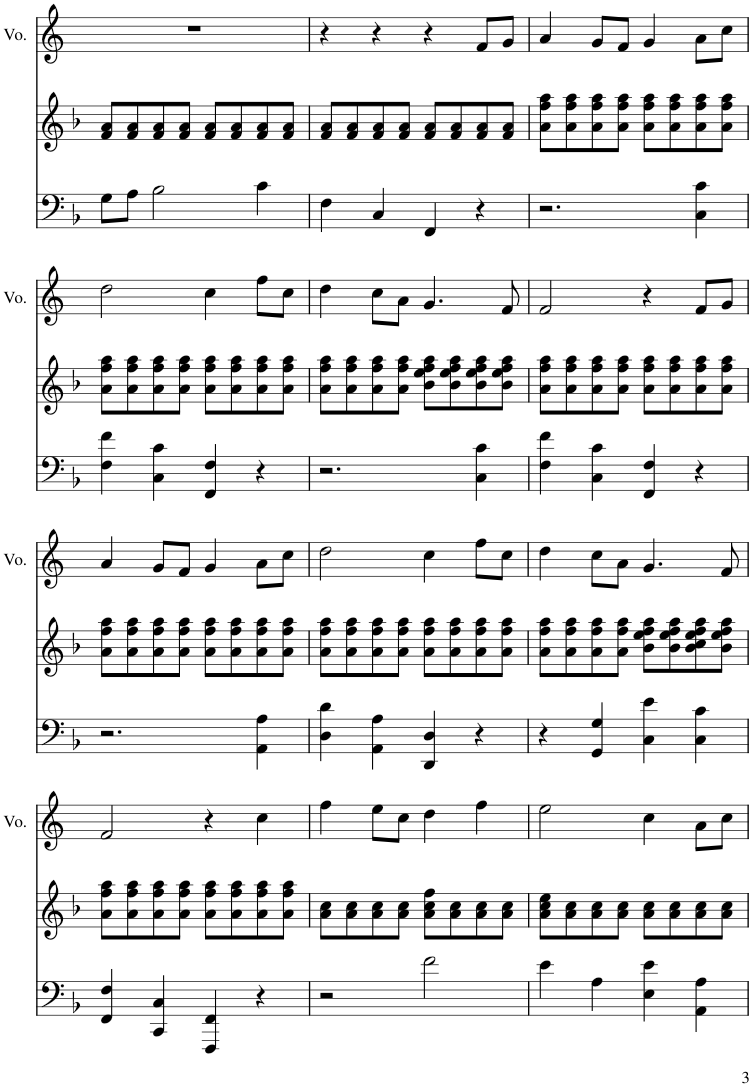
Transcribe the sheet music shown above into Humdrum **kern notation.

**kern	**kern	**kern
*part2	*part2	*part1
*staff3	*staff2	*staff1
*I"Piano	*	*I"Voice
*I'Pno	*	*I'Vo.
!!LO:PB:g=z
*clefF4	*clefG2	*clefG2
*k[b-]	*k[b-]	*k[]
*M4/4	*M4/4	*M4/4
=22	=22	=22
8G\L	8f/ 8a/L	1r
8A\J	8f/ 8a/	.
2B-\	8f/ 8a/	.
.	8f/ 8a/J	.
.	8f/ 8a/L	.
.	8f/ 8a/	.
4c\	8f/ 8a/	.
.	8f/ 8a/J	.
=23	=23	=23
4F\	8f/ 8a/L	4r
.	8f/ 8a/	.
4C/	8f/ 8a/	4r
.	8f/ 8a/J	.
4FF/	8f/ 8a/L	4r
.	8f/ 8a/	.
4r	8f/ 8a/	8f/L
.	8f/ 8a/J	8g/J
=24	=24	=24
2.r	8a\ 8ff\ 8aa\L	4a/
.	8a\ 8ff\ 8aa\	.
.	8a\ 8ff\ 8aa\	8g/L
.	8a\ 8ff\ 8aa\J	8f/J
.	8a\ 8ff\ 8aa\L	4g/
.	8a\ 8ff\ 8aa\	.
4C\ 4c\	8a\ 8ff\ 8aa\	8a\L
.	8a\ 8ff\ 8aa\J	8cc\J
!!LO:LB:g=z
=25	=25	=25
4F\ 4f\	8a\ 8ff\ 8aa\L	2dd\
.	8a\ 8ff\ 8aa\	.
4C\ 4c\	8a\ 8ff\ 8aa\	.
.	8a\ 8ff\ 8aa\J	.
4FF/ 4F/	8a\ 8ff\ 8aa\L	4cc\
.	8a\ 8ff\ 8aa\	.
4r	8a\ 8ff\ 8aa\	8ff\L
.	8a\ 8ff\ 8aa\J	8cc\J
=26	=26	=26
2.r	8a\ 8ff\ 8aa\L	4dd\
.	8a\ 8ff\ 8aa\	.
.	8a\ 8ff\ 8aa\	8cc\L
.	8a\ 8ff\ 8aa\J	8a\J
.	8b-\ 8ee\ 8ff\ 8aa\L	4.g/
.	8b-\ 8ee\ 8ff\ 8aa\	.
4C\ 4c\	8b-\ 8ee\ 8ff\ 8aa\	.
.	8b-\ 8ee\ 8ff\ 8aa\J	8f/
=27	=27	=27
4F\ 4f\	8a\ 8ff\ 8aa\L	2f/
.	8a\ 8ff\ 8aa\	.
4C\ 4c\	8a\ 8ff\ 8aa\	.
.	8a\ 8ff\ 8aa\J	.
4FF/ 4F/	8a\ 8ff\ 8aa\L	4r
.	8a\ 8ff\ 8aa\	.
4r	8a\ 8ff\ 8aa\	8f/L
.	8a\ 8ff\ 8aa\J	8g/J
!!LO:LB:g=z
=28	=28	=28
2.r	8a\ 8ff\ 8aa\L	4a/
.	8a\ 8ff\ 8aa\	.
.	8a\ 8ff\ 8aa\	8g/L
.	8a\ 8ff\ 8aa\J	8f/J
.	8a\ 8ff\ 8aa\L	4g/
.	8a\ 8ff\ 8aa\	.
4AA\ 4A\	8a\ 8ff\ 8aa\	8a\L
.	8a\ 8ff\ 8aa\J	8cc\J
=29	=29	=29
4D\ 4d\	8a\ 8ff\ 8aa\L	2dd\
.	8a\ 8ff\ 8aa\	.
4AA\ 4A\	8a\ 8ff\ 8aa\	.
.	8a\ 8ff\ 8aa\J	.
4DD/ 4D/	8a\ 8ff\ 8aa\L	4cc\
.	8a\ 8ff\ 8aa\	.
4r	8a\ 8ff\ 8aa\	8ff\L
.	8a\ 8ff\ 8aa\J	8cc\J
=30	=30	=30
4r	8a\ 8ff\ 8aa\L	4dd\
.	8a\ 8ff\ 8aa\	.
4GG/ 4G/	8a\ 8ff\ 8aa\	8cc\L
.	8a\ 8ff\ 8aa\J	8a\J
4C\ 4e\	8b-\ 8ee\ 8ff\ 8aa\L	4.g/
.	8b-\ 8ee\ 8ff\ 8aa\	.
4C\ 4c\	8b-\ 8cc\ 8ee\ 8ff\ 8aa\	.
.	8b-\ 8ee\ 8ff\ 8aa\J	8f/
!!LO:LB:g=z
=31	=31	=31
4FF/ 4F/	8a\ 8ff\ 8aa\L	2f/
.	8a\ 8ff\ 8aa\	.
4CC/ 4C/	8a\ 8ff\ 8aa\	.
.	8a\ 8ff\ 8aa\J	.
4FFF/ 4FF/	8a\ 8ff\ 8aa\L	4r
.	8a\ 8ff\ 8aa\	.
4r	8a\ 8ff\ 8aa\	4cc\
.	8a\ 8ff\ 8aa\J	.
=32	=32	=32
2r	8a\ 8cc\L	4ff\
.	8a\ 8cc\	.
.	8a\ 8cc\	8ee\L
.	8a\ 8cc\J	8cc\J
2f\	8a\ 8cc\ 8ff\L	4dd\
.	8a\ 8cc\	.
.	8a\ 8cc\	4ff\
.	8a\ 8cc\J	.
=33	=33	=33
4e\	8a\ 8cc\ 8ee\L	2ee\
.	8a\ 8cc\	.
4A\	8a\ 8cc\	.
.	8a\ 8cc\J	.
4E\ 4e\	8a\ 8cc\L	4cc\
.	8a\ 8cc\	.
4AA\ 4A\	8a\ 8cc\	8a\L
.	8a\ 8cc\J	8cc\J
=	=	=
*-	*-	*-
